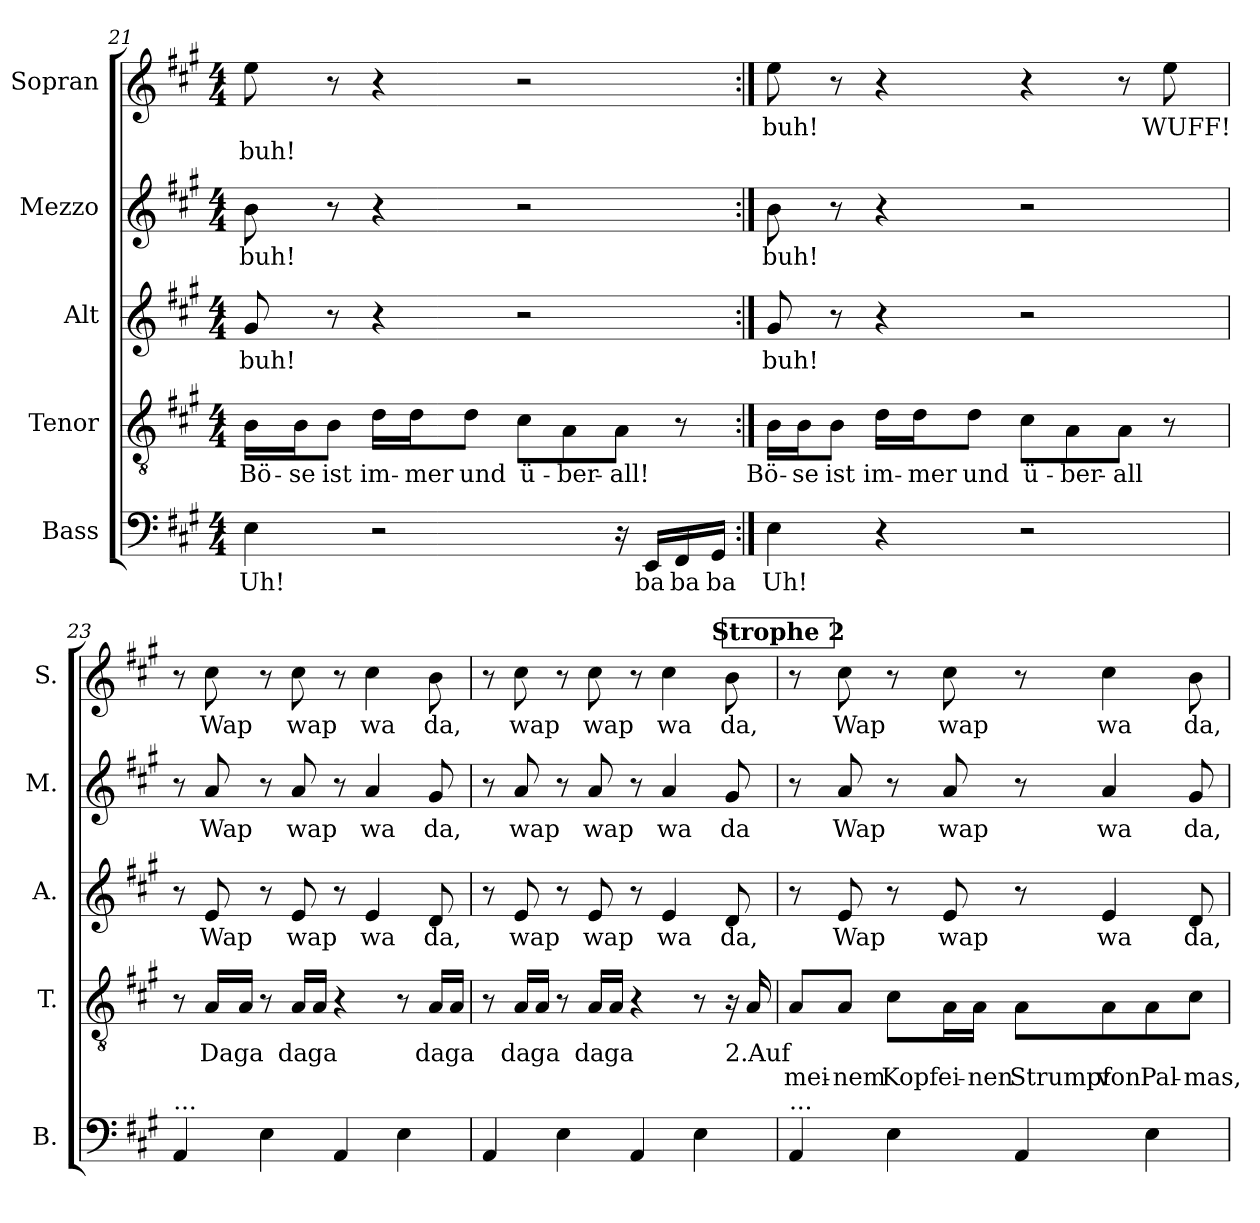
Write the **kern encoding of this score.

**kern	**text	**kern	**text	**text	**kern	**text	**kern	**text	**kern	**text	**text
*part5	*part5	*part4	*part4	*part4	*part3	*part3	*part2	*part2	*part1	*part1	*part1
*staff5	*staff5	*staff4	*staff4	*staff4	*staff3	*staff3	*staff2	*staff2	*staff1	*staff1	*staff1
*I"Bass	*	*I"Tenor	*	*	*I"Alt	*	*I"Mezzo	*	*I"Sopran	*	*
*I'B.	*	*I'T.	*	*	*I'A.	*	*I'M.	*	*I'S.	*	*
*clefF4	*	*clefGv2	*	*	*clefG2	*	*clefG2	*	*clefG2	*	*
*k[f#c#g#]	*	*k[f#c#g#]	*	*	*k[f#c#g#]	*	*k[f#c#g#]	*	*k[f#c#g#]	*	*
*M4/4	*	*M4/4	*	*	*M4/4	*	*M4/4	*	*M4/4	*	*
=21	=21	=21	=21	=21	=21	=21	=21	=21	=21	=21	=21
!	!LO:LY:b	!	!LO:LY:b	!	!	!LO:LY:b	!	!LO:LY:b	!	!	!LO:LY:b
4E\	Uh!	16B\LL	Bö-	.	8g#/	buh!	8b\	buh!	8ee\	.	buh!
!	!	!	!LO:LY:b	!	!	!	!	!	!	!	!
.	.	16B\J	se	.	.	.	.	.	.	.	.
!	!	!	!LO:LY:b	!	!	!	!	!	!	!	!
.	.	8B\J	ist	.	8r	.	8r	.	8r	.	.
!	!	!	!LO:LY:b	!	!	!	!	!	!	!	!
2r	.	16d\LL	im-	.	4r	.	4r	.	4r	.	.
!	!	!	!LO:LY:b	!	!	!	!	!	!	!	!
.	.	16d\J	mer	.	.	.	.	.	.	.	.
!	!	!	!LO:LY:b	!	!	!	!	!	!	!	!
.	.	8d\J	und	.	.	.	.	.	.	.	.
!	!	!	!LO:LY:b	!	!	!	!	!	!	!	!
.	.	8c#\L	ü-	.	2r	.	2r	.	2r	.	.
!	!	!	!LO:LY:b	!	!	!	!	!	!	!	!
.	.	8A\	ber-	.	.	.	.	.	.	.	.
!	!	!	!LO:LY:b	!	!	!	!	!	!	!	!
16r	.	8A\J	all!	.	.	.	.	.	.	.	.
!	!LO:LY:b	!	!	!	!	!	!	!	!	!	!
16EE/LL	ba	.	.	.	.	.	.	.	.	.	.
!	!LO:LY:b	!	!	!	!	!	!	!	!	!	!
16FF#/	ba	8r	.	.	.	.	.	.	.	.	.
!	!LO:LY:b	!	!	!	!	!	!	!	!	!	!
16GG#/JJ	ba	.	.	.	.	.	.	.	.	.	.
!!LO:PB:g=z
=22:|!	=22:|!	=22:|!	=22:|!	=22:|!	=22:|!	=22:|!	=22:|!	=22:|!	=22:|!	=22:|!	=22:|!
!	!LO:LY:b	!	!LO:LY:b	!	!	!LO:LY:b	!	!LO:LY:b	!	!LO:LY:b	!
4E\	Uh!	16B\LL	Bö-	.	8g#/	buh!	8b\	buh!	8ee\	buh!	.
!	!	!	!LO:LY:b	!	!	!	!	!	!	!	!
.	.	16B\J	se	.	.	.	.	.	.	.	.
!	!	!	!LO:LY:b	!	!	!	!	!	!	!	!
.	.	8B\J	ist	.	8r	.	8r	.	8r	.	.
!	!	!	!LO:LY:b	!	!	!	!	!	!	!	!
4r	.	16d\LL	im-	.	4r	.	4r	.	4r	.	.
!	!	!	!LO:LY:b	!	!	!	!	!	!	!	!
.	.	16d\J	mer	.	.	.	.	.	.	.	.
!	!	!	!LO:LY:b	!	!	!	!	!	!	!	!
.	.	8d\J	und	.	.	.	.	.	.	.	.
!	!	!	!LO:LY:b	!	!	!	!	!	!	!	!
2r	.	8c#\L	ü-	.	2r	.	2r	.	4r	.	.
!	!	!	!LO:LY:b	!	!	!	!	!	!	!	!
.	.	8A\	ber-	.	.	.	.	.	.	.	.
!	!	!	!LO:LY:b	!	!	!	!	!	!	!	!
.	.	8A\J	all	.	.	.	.	.	8r	.	.
!	!	!	!	!	!	!	!	!	!	!LO:LY:b	!
.	.	8r	.	.	.	.	.	.	8ee\	WUFF!	.
=23	=23	=23	=23	=23	=23	=23	=23	=23	=23	=23	=23
!LO:TX:a:t=...	!	!	!	!	!	!	!	!	!	!	!
4AA/	.	8r	.	.	8r	.	8r	.	8r	.	.
!	!	!	!LO:LY:b	!	!	!LO:LY:b	!	!LO:LY:b	!	!LO:LY:b	!
.	.	16A/LL	Da	.	8e/	Wap	8a/	Wap	8cc#\	Wap	.
!	!	!	!LO:LY:b	!	!	!	!	!	!	!	!
.	.	16A/JJ	ga	.	.	.	.	.	.	.	.
4E\	.	8r	.	.	8r	.	8r	.	8r	.	.
!	!	!	!LO:LY:b	!	!	!LO:LY:b	!	!LO:LY:b	!	!LO:LY:b	!
.	.	16A/LL	da	.	8e/	wap	8a/	wap	8cc#\	wap	.
!	!	!	!LO:LY:b	!	!	!	!	!	!	!	!
.	.	16A/JJ	ga	.	.	.	.	.	.	.	.
4AA/	.	4r	.	.	8r	.	8r	.	8r	.	.
!	!	!	!	!	!	!LO:LY:b	!	!LO:LY:b	!	!LO:LY:b	!
.	.	.	.	.	4e/	wa	4a/	wa	4cc#\	wa	.
4E\	.	8r	.	.	.	.	.	.	.	.	.
!	!	!	!LO:LY:b	!	!	!LO:LY:b	!	!LO:LY:b	!	!LO:LY:b	!
.	.	16A/LL	da	.	8d/	da,	8g#/	da,	8b\	da,	.
!	!	!	!LO:LY:b	!	!	!	!	!	!	!	!
.	.	16A/JJ	ga	.	.	.	.	.	.	.	.
=24	=24	=24	=24	=24	=24	=24	=24	=24	=24	=24	=24
4AA/	.	8r	.	.	8r	.	8r	.	8r	.	.
!	!	!	!LO:LY:b	!	!	!LO:LY:b	!	!LO:LY:b	!	!LO:LY:b	!
.	.	16A/LL	da	.	8e/	wap	8a/	wap	8cc#\	wap	.
!	!	!	!LO:LY:b	!	!	!	!	!	!	!	!
.	.	16A/JJ	ga	.	.	.	.	.	.	.	.
4E\	.	8r	.	.	8r	.	8r	.	8r	.	.
!	!	!	!LO:LY:b	!	!	!LO:LY:b	!	!LO:LY:b	!	!LO:LY:b	!
.	.	16A/LL	da	.	8e/	wap	8a/	wap	8cc#\	wap	.
!	!	!	!LO:LY:b	!	!	!	!	!	!	!	!
.	.	16A/JJ	ga	.	.	.	.	.	.	.	.
4AA/	.	4r	.	.	8r	.	8r	.	8r	.	.
!	!	!	!	!	!	!LO:LY:b	!	!LO:LY:b	!	!LO:LY:b	!
.	.	.	.	.	4e/	wa	4a/	wa	4cc#\	wa	.
4E\	.	8r	.	.	.	.	.	.	.	.	.
!	!	!	!	!	!	!LO:LY:b	!	!LO:LY:b	!	!LO:LY:b	!
.	.	16r	.	.	8d/	da,	8g#/	da	8b\	da,	.
!	!	!	!LO:LY:b	!	!	!	!	!	!	!	!
.	.	16A/	2.Auf	.	.	.	.	.	.	.	.
!!LO:LB:g=z
!!LO:REH:place=s1:a:B:fs=14:t=Strophe 2
=25	=25	=25	=25	=25	=25	=25	=25	=25	=25	=25	=25
!LO:TX:a:t=...	!	!	!	!	!	!	!	!	!	!	!
!	!	!	!	!LO:LY:b	!	!	!	!	!	!	!
4AA/	.	8A/L	.	mei-	8r	.	8r	.	8r	.	.
!	!	!	!	!LO:LY:b	!	!LO:LY:b	!	!LO:LY:b	!	!LO:LY:b	!
.	.	8A/J	.	nem	8e/	Wap	8a/	Wap	8cc#\	Wap	.
!	!	!	!	!LO:LY:b	!	!	!	!	!	!	!
4E\	.	8c#\L	.	Kopf	8r	.	8r	.	8r	.	.
!	!	!	!	!LO:LY:b	!	!LO:LY:b	!	!LO:LY:b	!	!LO:LY:b	!
.	.	16A\L	.	ei-	8e/	wap	8a/	wap	8cc#\	wap	.
!	!	!	!	!LO:LY:b	!	!	!	!	!	!	!
.	.	16A\JJ	.	nen	.	.	.	.	.	.	.
!	!	!	!	!LO:LY:b	!	!	!	!	!	!	!
4AA/	.	8A\L	.	Strumpf	8r	.	8r	.	8r	.	.
!	!	!	!	!LO:LY:b	!	!LO:LY:b	!	!LO:LY:b	!	!LO:LY:b	!
.	.	8A\	.	von	4e/	wa	4a/	wa	4cc#\	wa	.
!	!	!	!	!LO:LY:b	!	!	!	!	!	!	!
4E\	.	8A\	.	Pal-	.	.	.	.	.	.	.
!	!	!	!	!LO:LY:b	!	!LO:LY:b	!	!LO:LY:b	!	!LO:LY:b	!
.	.	8c#\J	.	mas,	8d/	da,	8g#/	da,	8b\	da,	.
=	=	=	=	=	=	=	=	=	=	=	=
*-	*-	*-	*-	*-	*-	*-	*-	*-	*-	*-	*-
